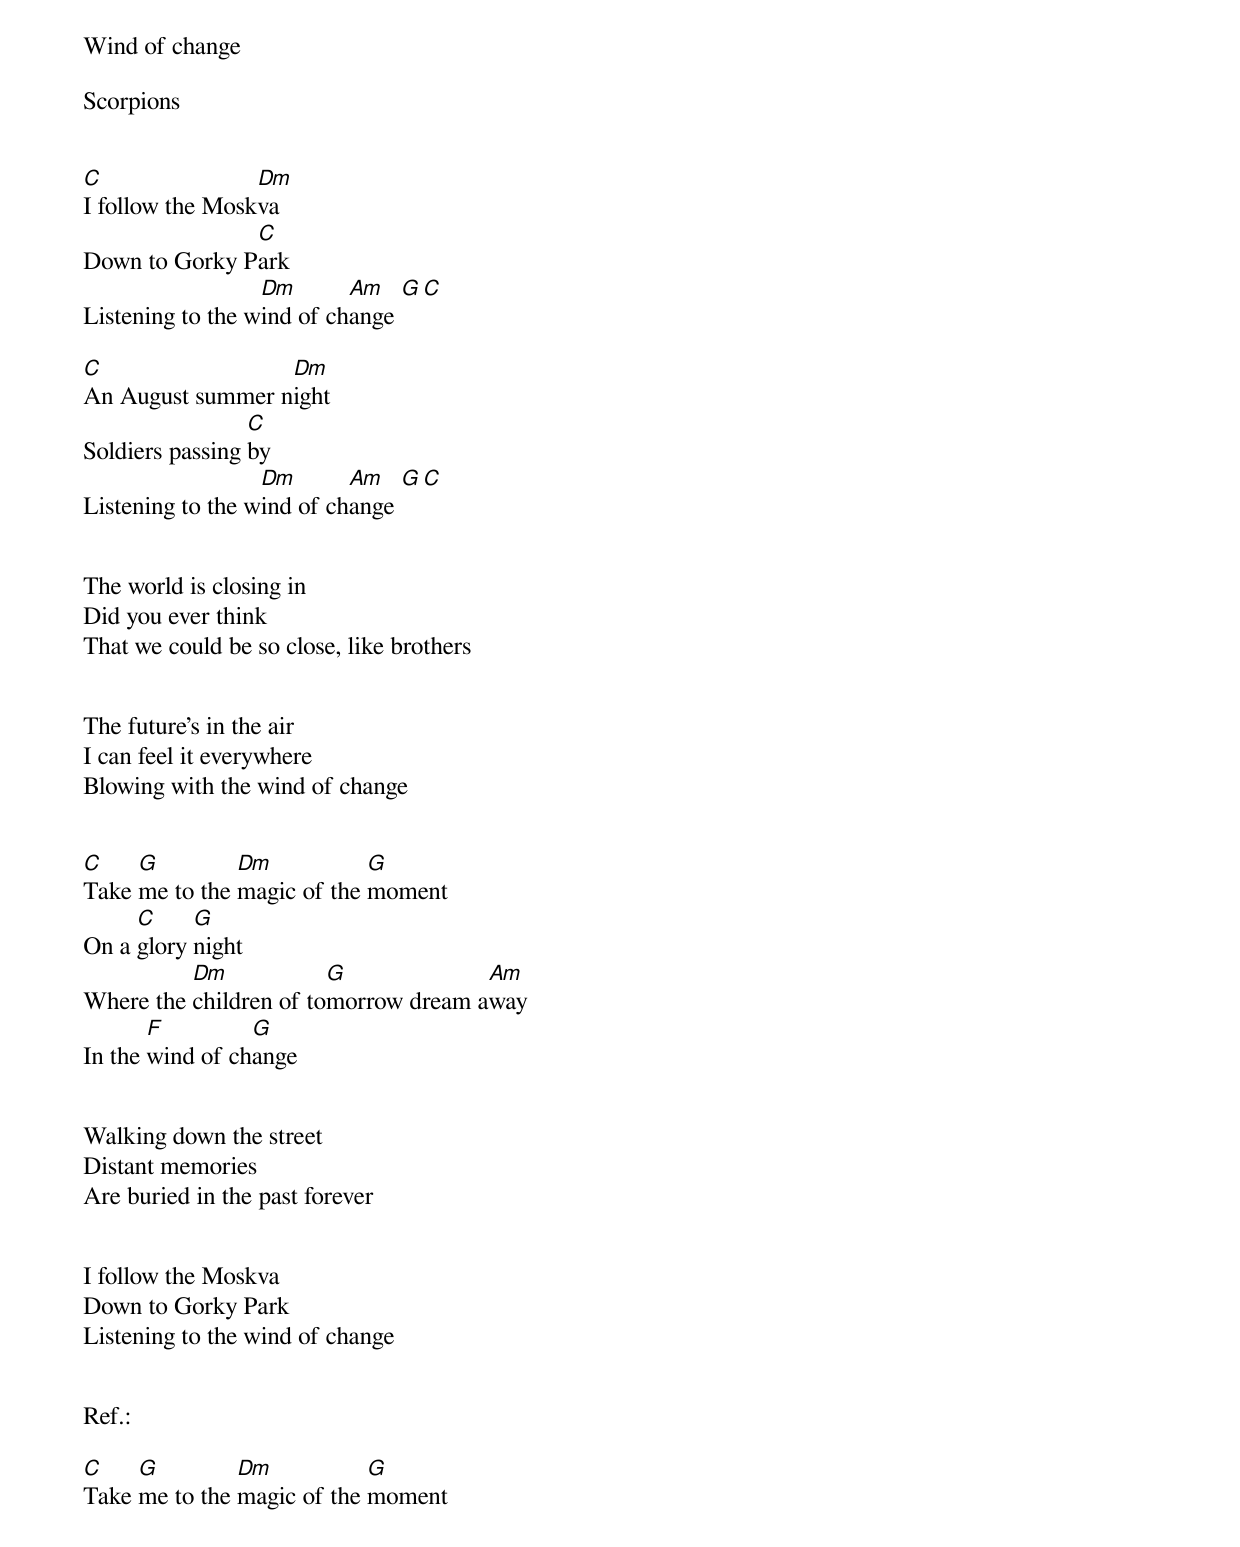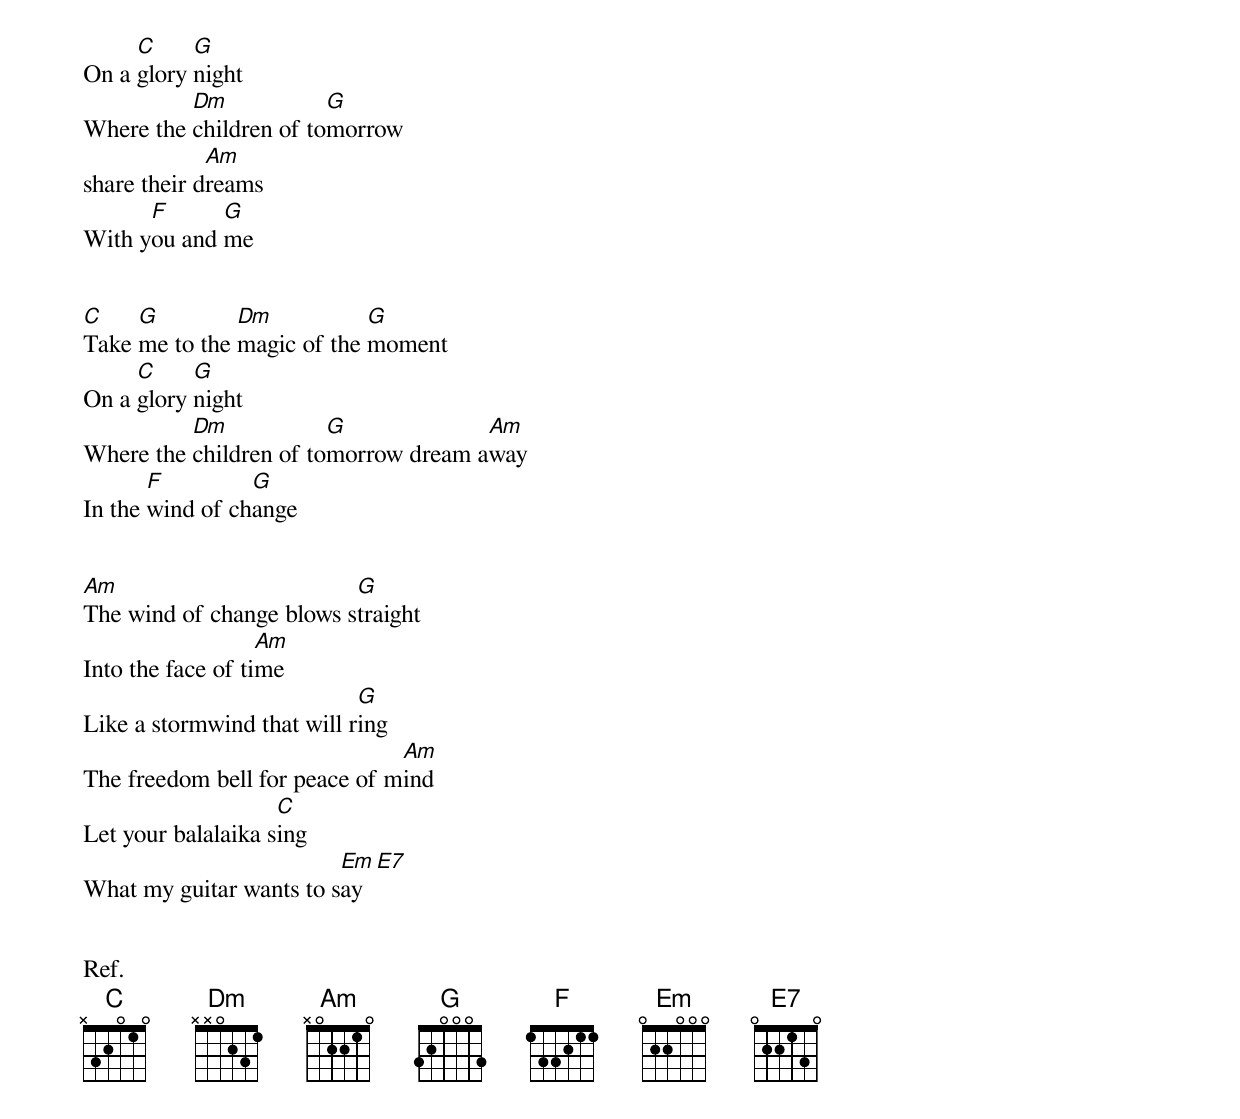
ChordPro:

Wind of change

Scorpions


[C]I follow the Mosk[Dm]va
Down to Gorky P[C]ark
Listening to the w[Dm]ind of ch[Am]ange [G C]

[C]An August summer n[Dm]ight
Soldiers passing [C]by
Listening to the w[Dm]ind of ch[Am]ange [G C]


The world is closing in
Did you ever think
That we could be so close, like brothers


The future's in the air
I can feel it everywhere
Blowing with the wind of change


[C]Take [G]me to the [Dm]magic of the [G]moment
On a [C]glory [G]night
Where the [Dm]children of to[G]morrow dream a[Am]way
In the [F]wind of ch[G]ange


Walking down the street
Distant memories
Are buried in the past forever


I follow the Moskva
Down to Gorky Park
Listening to the wind of change


Ref.:

[C]Take [G]me to the [Dm]magic of the [G]moment
On a [C]glory [G]night
Where the [Dm]children of to[G]morrow
share their d[Am]reams
With y[F]ou and [G]me


[C]Take [G]me to the [Dm]magic of the [G]moment
On a [C]glory [G]night
Where the [Dm]children of to[G]morrow dream a[Am]way
In the [F]wind of ch[G]ange


[Am]The wind of change blows s[G]traight
Into the face of ti[Am]me
Like a stormwind that will r[G]ing
The freedom bell for peace of m[Am]ind
Let your balalaika s[C]ing
What my guitar wants to s[Em]ay [E7]


Ref.
